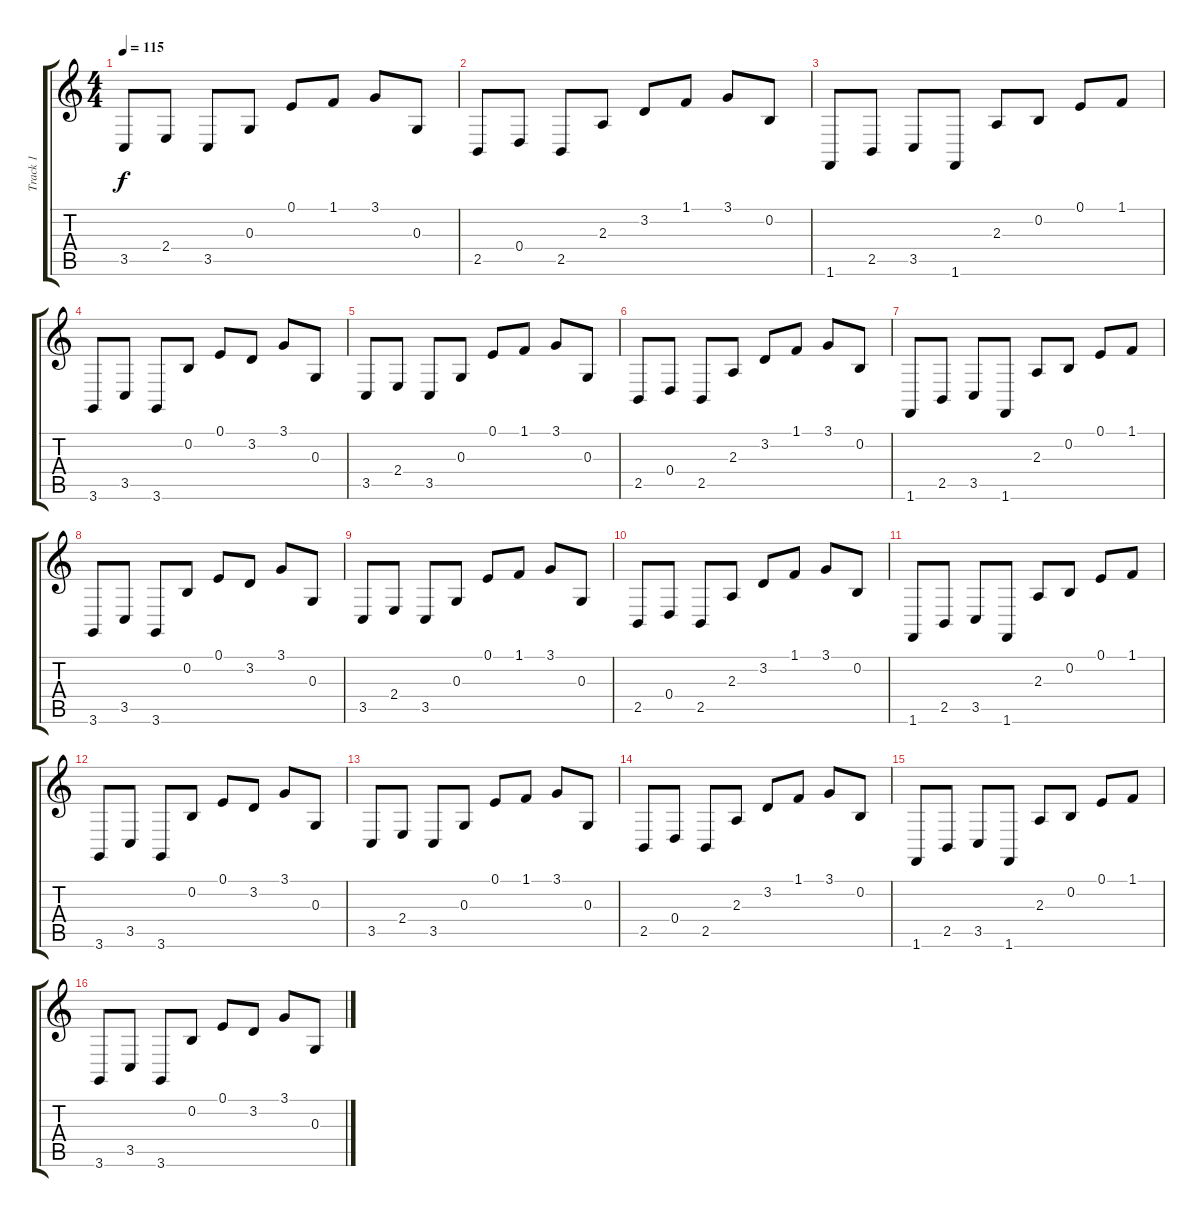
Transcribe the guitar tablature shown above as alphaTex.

\track ("Track 1" "Track 1") {instrument acousticgrandpiano}
\staff {score tabs}
\tuning (E4 B3 G3 D3 A2 E2) {hide}
\ts (4 4)
\tempo 115
\clef g2
\ks c
3.5.8{dy f} 2.4.8 3.5.8 0.3.8 0.1.8 1.1.8 3.1.8 0.3.8 |
2.5.8 0.4.8 2.5.8 2.3.8 3.2.8 1.1.8 3.1.8 0.2.8 |
1.6.8 2.5.8 3.5.8 1.6.8 2.3.8 0.2.8 0.1.8 1.1.8 |
3.6.8 3.5.8 3.6.8 0.2.8 0.1.8 3.2.8 3.1.8 0.3.8 |
3.5.8 2.4.8 3.5.8 0.3.8 0.1.8 1.1.8 3.1.8 0.3.8 |
2.5.8 0.4.8 2.5.8 2.3.8 3.2.8 1.1.8 3.1.8 0.2.8 |
1.6.8 2.5.8 3.5.8 1.6.8 2.3.8 0.2.8 0.1.8 1.1.8 |
3.6.8 3.5.8 3.6.8 0.2.8 0.1.8 3.2.8 3.1.8 0.3.8 |
3.5.8 2.4.8 3.5.8 0.3.8 0.1.8 1.1.8 3.1.8 0.3.8 |
2.5.8 0.4.8 2.5.8 2.3.8 3.2.8 1.1.8 3.1.8 0.2.8 |
1.6.8 2.5.8 3.5.8 1.6.8 2.3.8 0.2.8 0.1.8 1.1.8 |
3.6.8 3.5.8 3.6.8 0.2.8 0.1.8 3.2.8 3.1.8 0.3.8 |
3.5.8 2.4.8 3.5.8 0.3.8 0.1.8 1.1.8 3.1.8 0.3.8 |
2.5.8 0.4.8 2.5.8 2.3.8 3.2.8 1.1.8 3.1.8 0.2.8 |
1.6.8 2.5.8 3.5.8 1.6.8 2.3.8 0.2.8 0.1.8 1.1.8 |
3.6.8 3.5.8 3.6.8 0.2.8 0.1.8 3.2.8 3.1.8 0.3.8
